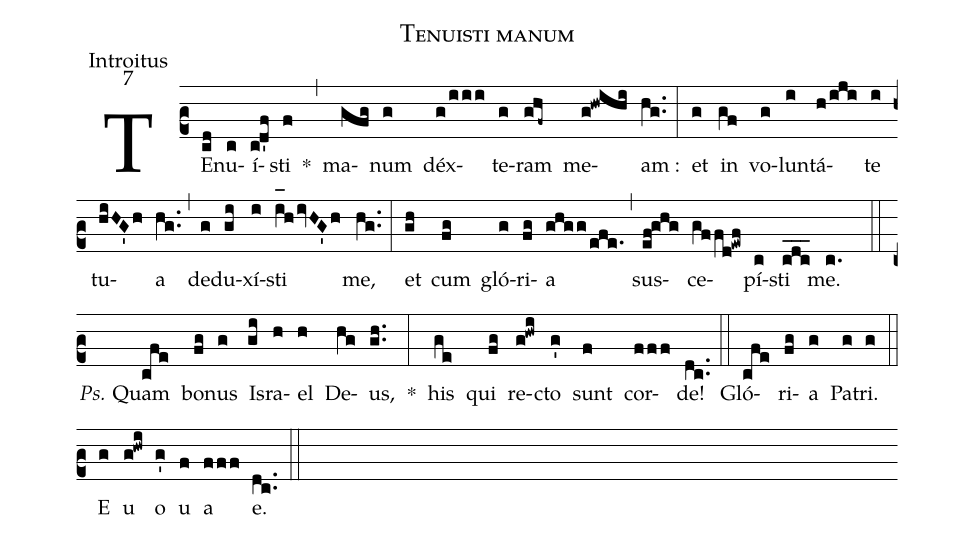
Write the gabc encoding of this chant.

name:Tenuisti manum;
office-part:Introitus;
mode:7;
%%
(c2) TE(cd)nu(c)í(cd'f)sti(f) *(,) ma(gfg)num(g) déx(g/iii)te(g)ram(ghf~) me(g!hwihi)am :(hg..) (:) et(g) in(gf) vo(g)lun(i)tá(h/iji)te(i) tu(hiHG'h)a(hg..) (,) de(g)du(gi)xí(i)sti(i_[oh:h]hivHG'h) me,(hg..) (:) et(gh) cum(fg) gló(g)ri(fg)a(ghgg/efe.) (,) sus(ef!ghg)ce(gffd!ewf)pí(c)sti(cdc___) me.(c.) (::) <i>Ps.</i> Quam(cfe) bo(fg)nus(g) Is(gi)ra(h)el(h) De(hg)us,(gh..) *(:) his(ge) qui(fg) re(g!hwi)cto(g') sunt(f) cor(fff)de!(dc..) (::) Gló(cfe)ri(fg)a(g) Pa(g)tri.(g) (::) <eu>E(g) u(g!hwi) o(g') u(f) a(fff) e.</eu>(dc..) (::)
